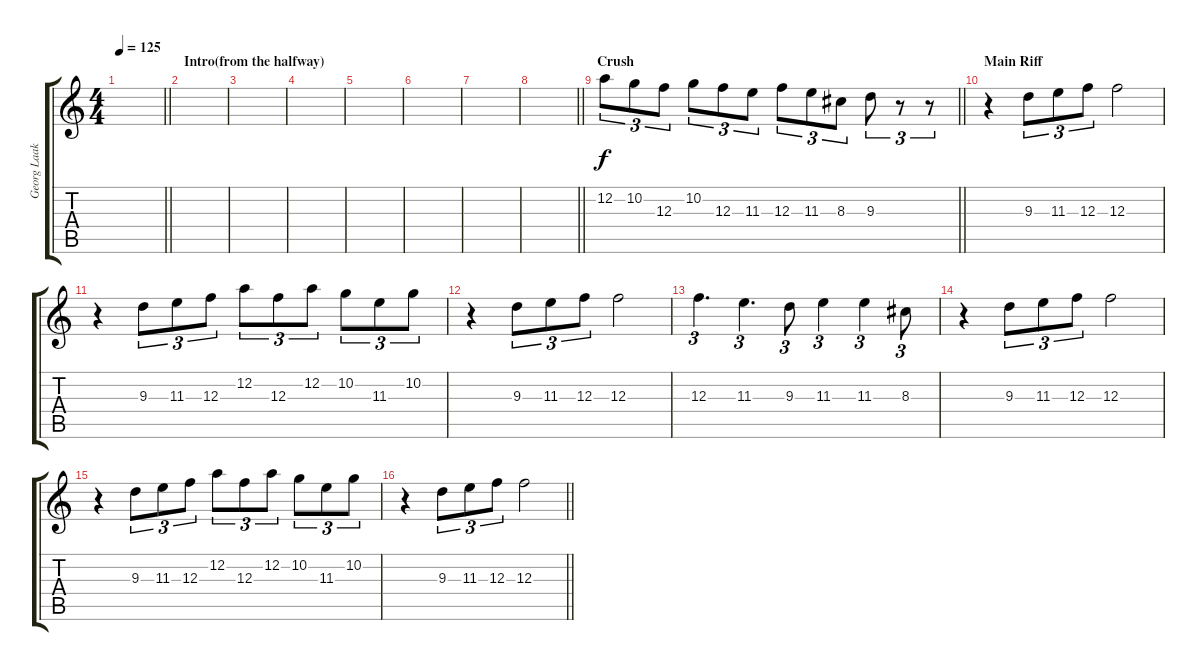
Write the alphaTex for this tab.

\track ("Georg Laakso" "Georg Laak") {instrument overdrivenguitar}
\staff {score tabs}
\tuning (D4 A3 F3 C3 G2 D2) {hide}
\ts (4 4)
\tempo 125
\clef g2
\barLineRight lightlight
\ks c
|
\section ("" "Intro(from the halfway)")
|
|
|
|
|
|
\barLineRight lightlight
|
\section ("" "Crush")
\barLineRight lightlight
12.2.8{tu (3 2)} 10.2.8{tu (3 2)} 12.3.8{tu (3 2)} 10.2.8{tu (3 2)} 12.3.8{tu (3 2)} 11.3.8{tu (3 2)} 12.3.8{tu (3 2)} 11.3.8{tu (3 2)} 8.3.8{tu (3 2)} 9.3.8{tu (3 2)} r.8{tu (3 2)} r.8{tu (3 2)} |
\section ("" "Main Riff")
r.4 9.3.8{tu (3 2)} 11.3.8{tu (3 2)} 12.3.8{tu (3 2)} 12.3.2 |
r.4 9.3.8{tu (3 2)} 11.3.8{tu (3 2)} 12.3.8{tu (3 2)} 12.2.8{tu (3 2)} 12.3.8{tu (3 2)} 12.2.8{tu (3 2)} 10.2.8{tu (3 2)} 11.3.8{tu (3 2)} 10.2.8{tu (3 2)} |
r.4 9.3.8{tu (3 2)} 11.3.8{tu (3 2)} 12.3.8{tu (3 2)} 12.3.2 |
12.3.4{d tu (3 2)} 11.3.4{d tu (3 2)} 9.3.8{tu (3 2)} 11.3.4{tu (3 2)} 11.3.4{tu (3 2)} 8.3.8{tu (3 2)} |
r.4 9.3.8{tu (3 2)} 11.3.8{tu (3 2)} 12.3.8{tu (3 2)} 12.3.2 |
r.4 9.3.8{tu (3 2)} 11.3.8{tu (3 2)} 12.3.8{tu (3 2)} 12.2.8{tu (3 2)} 12.3.8{tu (3 2)} 12.2.8{tu (3 2)} 10.2.8{tu (3 2)} 11.3.8{tu (3 2)} 10.2.8{tu (3 2)} |
\barLineRight lightlight
r.4 9.3.8{tu (3 2)} 11.3.8{tu (3 2)} 12.3.8{tu (3 2)} 12.3.2
